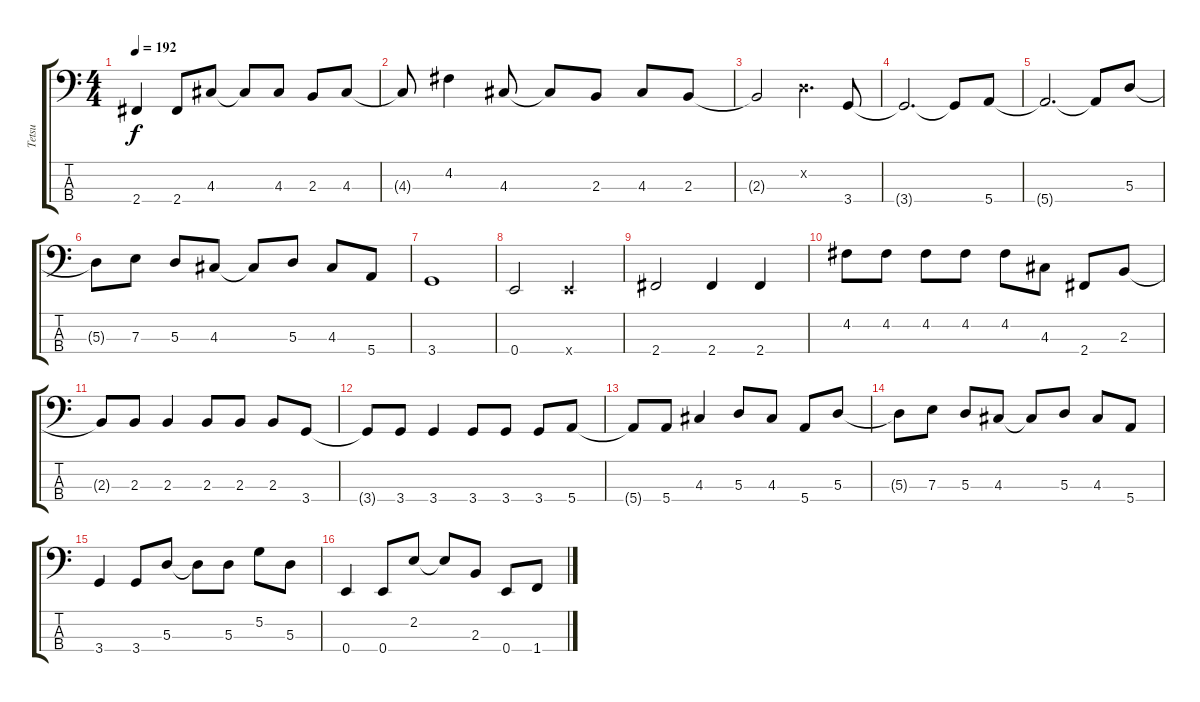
\track ("Tetsu" "Tetsu") {instrument electricbasspick}
\staff {score tabs}
\tuning (G2 D2 A1 E1) {hide}
\ts (4 4)
\tempo 192
\clef f4
\ks c
2.4.4{dy f} 2.4.8 4.3.8 4.3{t}.8 4.3.8 2.3.8 4.3.8 |
4.3{t}.8 4.2.4 4.3.8 4.3{t}.8 2.3.8 4.3.8 2.3.8 |
2.3{t}.2 0.2{x}.4{d} 3.4.8 |
3.4{t}.2{d} 3.4{t}.8 5.4.8 |
5.4{t}.2{d} 5.4{t}.8 5.3.8 |
5.3{t}.8 7.3.8 5.3.8 4.3.8 4.3{t}.8 5.3.8 4.3.8 5.4.8 |
3.4.1 |
0.4.2 0.4{x}.2 |
2.4.2 2.4.4 2.4.4 |
4.2.8 4.2.8 4.2.8 4.2.8 4.2.8 4.3.8 2.4.8 2.3.8 |
2.3{t}.8 2.3.8 2.3.4 2.3.8 2.3.8 2.3.8 3.4.8 |
3.4{t}.8 3.4.8 3.4.4 3.4.8 3.4.8 3.4.8 5.4.8 |
5.4{t}.8 5.4.8 4.3.4 5.3.8 4.3.8 5.4.8 5.3.8 |
5.3{t}.8 7.3.8 5.3.8 4.3.8 4.3{t}.8 5.3.8 4.3.8 5.4.8 |
3.4.4 3.4.8 5.3.8 5.3{t}.8 5.3.8 5.2.8 5.3.8 |
0.4.4 0.4.8 2.2.8 2.2{t}.8 2.3.8 0.4.8 1.4.8
